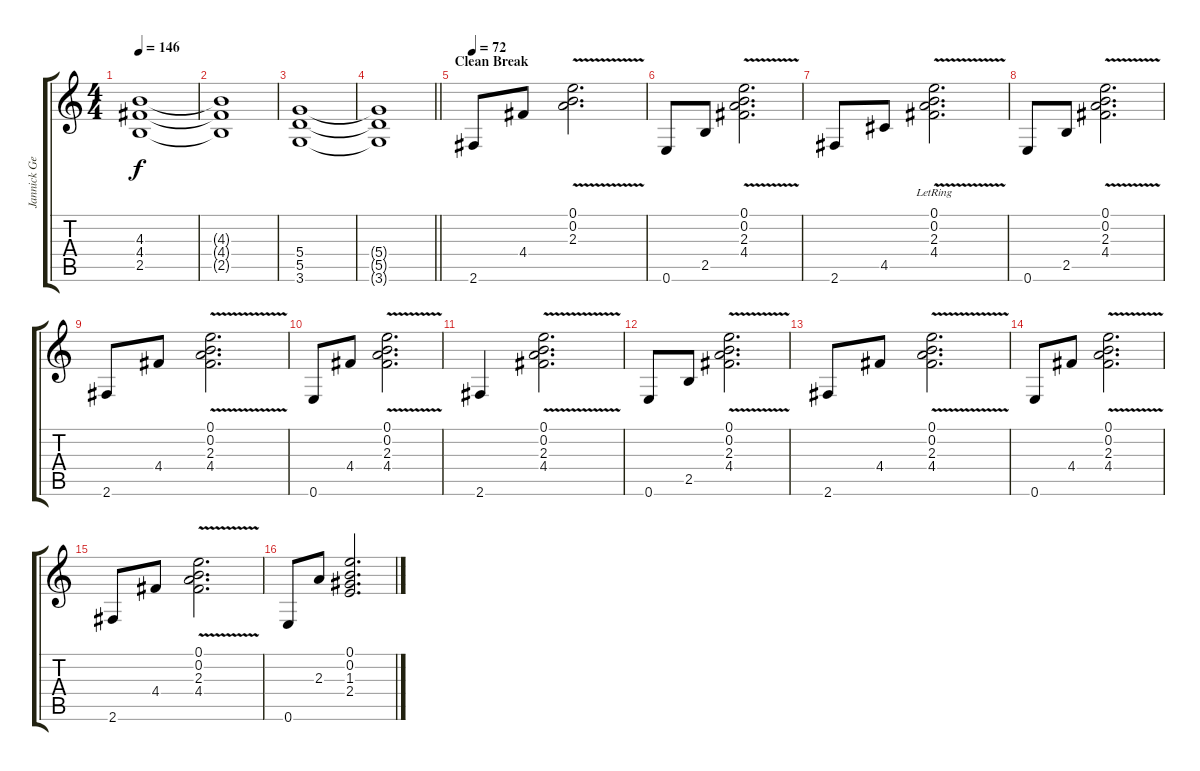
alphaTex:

\track ("Jannick Gers" "Jannick Ge") {instrument distortionguitar}
\staff {score tabs}
\tuning (E4 B3 G3 D3 A2 E2) {hide}
\ts (4 4)
\tempo 146
\clef g2
\ks c
(4.3 4.4 2.5).1{dy f} |
(4.3{t} 4.4{t} 2.5{t}).1 |
(5.4 5.5 3.6).1 |
\barLineRight lightlight
(5.4{t} 5.5{t} 3.6{t}).1 |
\section ("" "Clean Break")
\tempo 72
2.6.8{instrument electricguitarclean} 4.4.8 (0.1{v} 0.2{v} 2.3{v}).2{d} |
0.6.8 2.5.8 (0.1{v} 0.2{v} 2.3{v} 4.4{v}).2{d} |
2.6.8 4.5.8 (0.1{v lr} 0.2{v lr} 2.3{v lr} 4.4{v lr}).2{d} |
0.6.8 2.5.8 (0.1{v} 0.2{v} 2.3{v} 4.4{v}).2{d} |
2.6.8 4.4.8 (0.1{v} 0.2{v} 2.3{v} 4.4{v}).2{d} |
0.6.8 4.4.8 (0.1{v} 0.2{v} 2.3{v} 4.4{v}).2{d} |
2.6.4 (0.1{v} 0.2{v} 2.3{v} 4.4{v}).2{d} |
0.6.8 2.5.8 (0.1{v} 0.2{v} 2.3{v} 4.4{v}).2{d} |
2.6.8 4.4.8 (0.1{v} 0.2{v} 2.3{v} 4.4{v}).2{d} |
0.6.8 4.4.8 (0.1{v} 0.2{v} 2.3{v} 4.4{v}).2{d} |
2.6.8 4.4.8 (0.1{v} 0.2{v} 2.3{v} 4.4{v}).2{d} |
0.6.8 2.3.8 (0.1 0.2 1.3 2.4).2{d}
